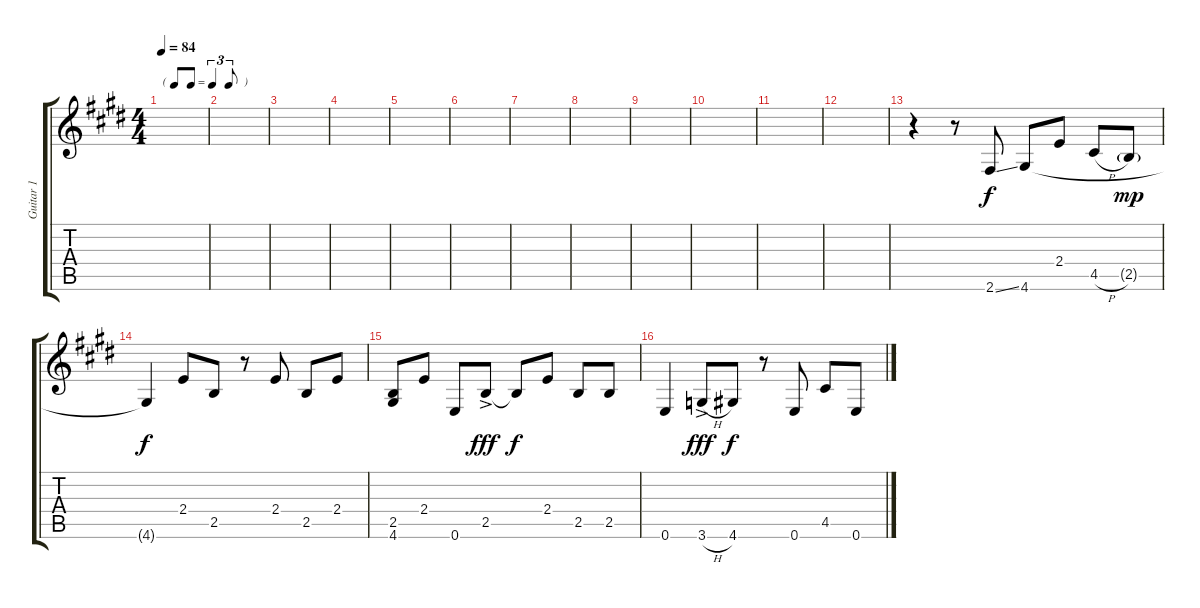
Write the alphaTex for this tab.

\track ("Guitar 1" "Guitar 1") {instrument acousticguitarsteel}
\staff {score tabs}
\tuning (E4 B3 G3 D3 A2 E2) {hide}
\ts (4 4)
\tf triplet8th
\tempo 84
\clef g2
\ks e
|
|
|
|
|
|
|
|
|
|
|
|
r.4 r.8 2.6{ss}.8 4.6.8 2.4.8 4.5{h}.8 2.5{g}.8{dy mp} |
4.6{t}.4{dy f} 2.4.8 2.5.8 r.8 2.4.8 2.5.8 2.4.8 |
(2.5 4.6).8 2.4.8 0.6.8 2.5{ac}.8{dy fff} 2.5{t}.8{dy f} 2.4.8 2.5.8 2.5.8 |
0.6.4 3.6{h ac}.8{dy fff} 4.6.8{dy f} r.8 0.6.8 4.5.8 0.6.8
